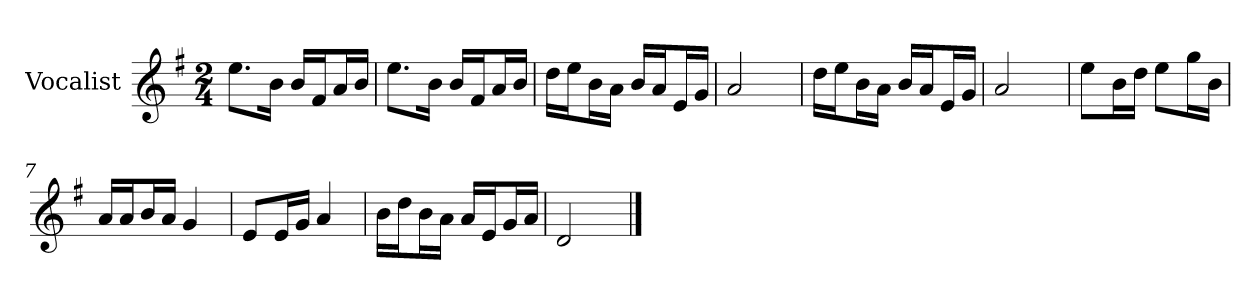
**kern
*part1
*staff1
*I"Vocalist
*k[f#]
*G:
*M2/4
=
8.eeL
16bJk
16bLL
16f#J
16aL
16bJJ
=1
8.eeL
16bJk
16bLL
16f#J
16aL
16bJJ
=2
16ddLL
16eeJ
16bL
16aJJ
16bLL
16aJ
16eL
16gJJ
=3
2a
=4
16ddLL
16eeJ
16bL
16aJJ
16bLL
16aJ
16eL
16gJJ
=5
2a
=6
8eeL
16bL
16ddJJ
8eeL
16ggL
16bJJ
=7
16aLL
16aJ
16bL
16aJJ
4g
=8
8eL
16eL
16gJJ
4a
=9
16bLL
16ddJ
16bL
16aJJ
16aLL
16eJ
16gL
16aJJ
=10
2d
==
*-
